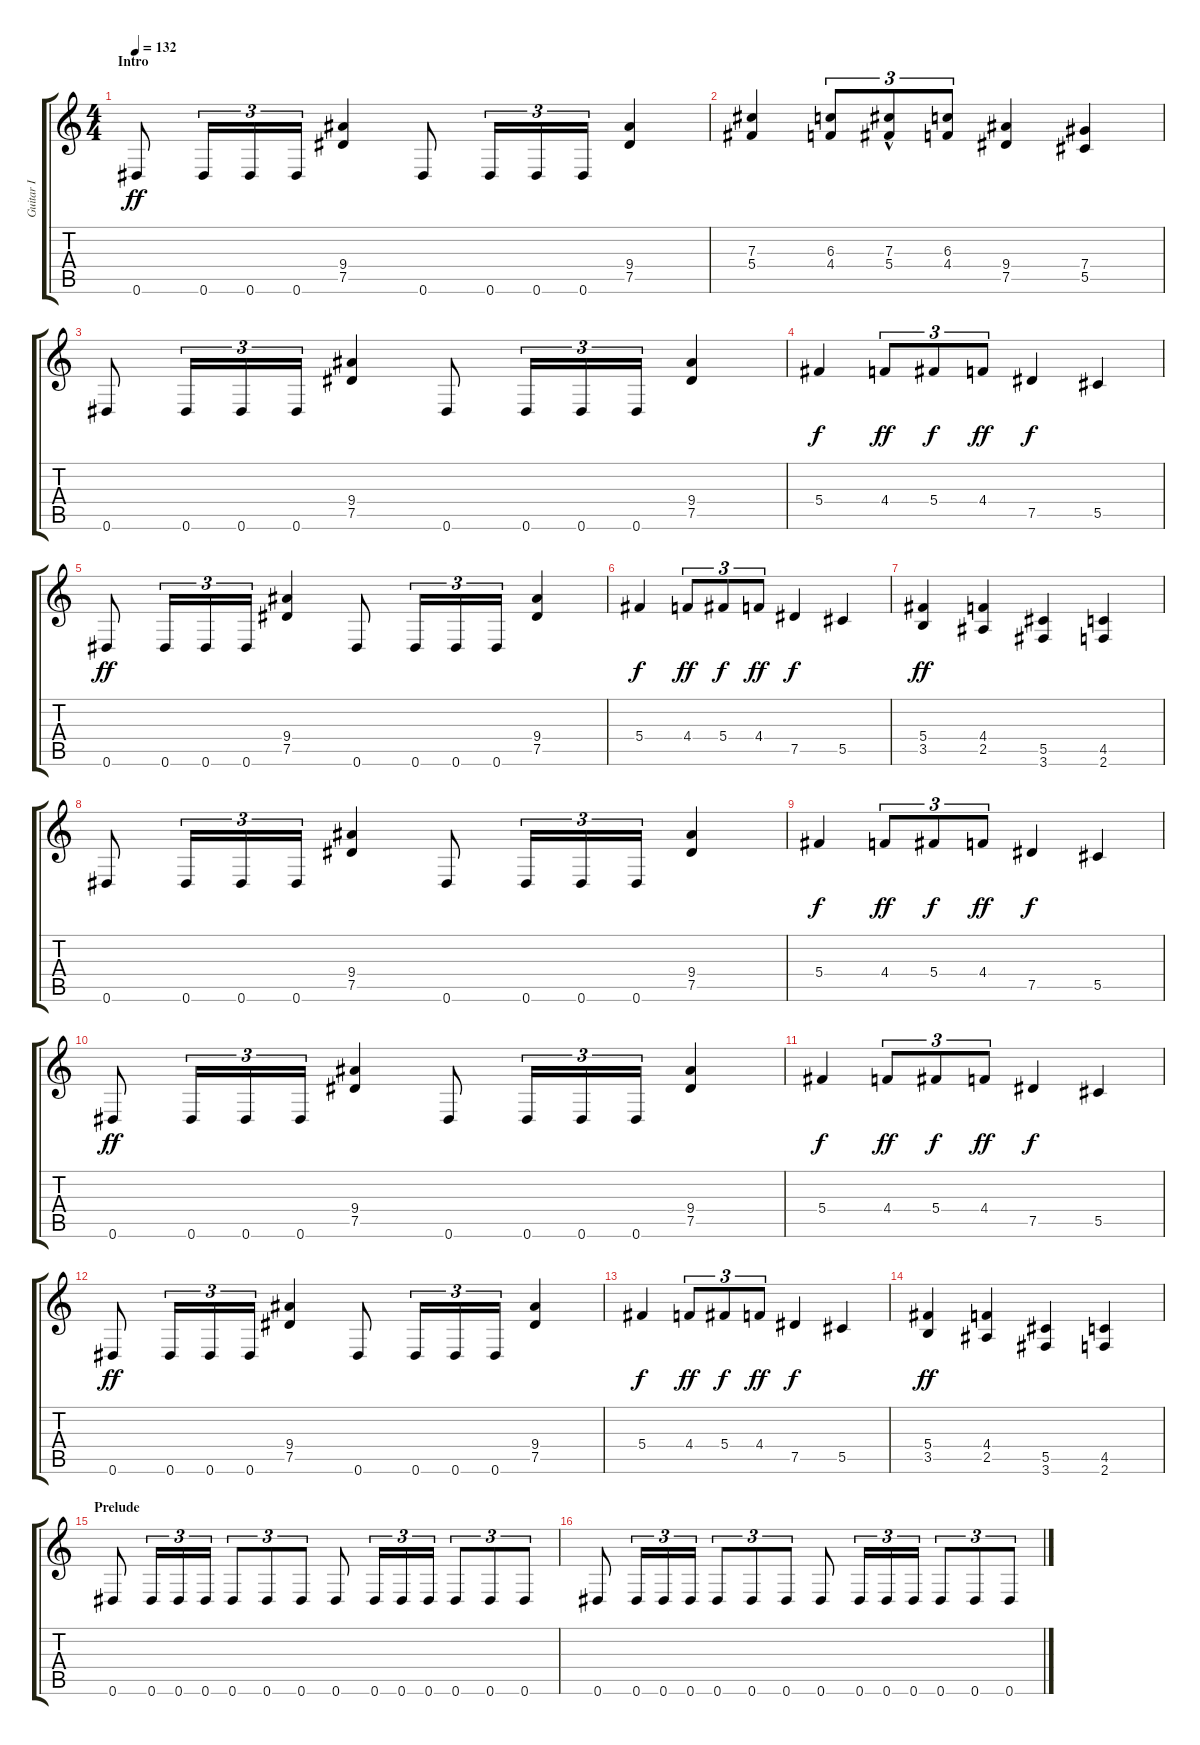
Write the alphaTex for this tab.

\track ("Guitar I" "Guitar I") {instrument distortionguitar}
\staff {score tabs}
\tuning (Eb4 Bb3 Gb3 Db3 Ab2 Eb2) {hide}
\ts (4 4)
\section ("" "Intro")
\tempo 132
\clef g2
\ks c
0.6.8{txt "" dy ff instrument distortionguitar} 0.6.16{tu (3 2)} 0.6.16{tu (3 2)} 0.6.16{tu (3 2)} (9.4 7.5).4 0.6.8 0.6.16{tu (3 2)} 0.6.16{tu (3 2)} 0.6.16{tu (3 2)} (9.4 7.5).4 |
(7.3 5.4).4 (6.3 4.4).8{tu (3 2)} (7.3{hac} 5.4).8{tu (3 2)} (6.3 4.4).8{tu (3 2)} (9.4 7.5).4 (7.4 5.5).4 |
0.6.8 0.6.16{tu (3 2)} 0.6.16{tu (3 2)} 0.6.16{tu (3 2)} (9.4 7.5).4 0.6.8 0.6.16{tu (3 2)} 0.6.16{tu (3 2)} 0.6.16{tu (3 2)} (9.4 7.5).4 |
5.4.4{dy f} 4.4.8{tu (3 2) dy ff} 5.4.8{tu (3 2) dy f} 4.4.8{tu (3 2) dy ff} 7.5.4{dy f} 5.5.4 |
0.6.8{dy ff} 0.6.16{tu (3 2)} 0.6.16{tu (3 2)} 0.6.16{tu (3 2)} (9.4 7.5).4 0.6.8 0.6.16{tu (3 2)} 0.6.16{tu (3 2)} 0.6.16{tu (3 2)} (9.4 7.5).4 |
5.4.4{dy f} 4.4.8{tu (3 2) dy ff} 5.4.8{tu (3 2) dy f} 4.4.8{tu (3 2) dy ff} 7.5.4{dy f} 5.5.4 |
(5.4 3.5).4{dy ff} (4.4 2.5).4 (5.5 3.6).4 (4.5 2.6).4 |
0.6.8 0.6.16{tu (3 2)} 0.6.16{tu (3 2)} 0.6.16{tu (3 2)} (9.4 7.5).4 0.6.8 0.6.16{tu (3 2)} 0.6.16{tu (3 2)} 0.6.16{tu (3 2)} (9.4 7.5).4 |
5.4.4{dy f} 4.4.8{tu (3 2) dy ff} 5.4.8{tu (3 2) dy f} 4.4.8{tu (3 2) dy ff} 7.5.4{dy f} 5.5.4 |
0.6.8{dy ff} 0.6.16{tu (3 2)} 0.6.16{tu (3 2)} 0.6.16{tu (3 2)} (9.4 7.5).4 0.6.8 0.6.16{tu (3 2)} 0.6.16{tu (3 2)} 0.6.16{tu (3 2)} (9.4 7.5).4 |
5.4.4{dy f} 4.4.8{tu (3 2) dy ff} 5.4.8{tu (3 2) dy f} 4.4.8{tu (3 2) dy ff} 7.5.4{dy f} 5.5.4 |
0.6.8{dy ff} 0.6.16{tu (3 2)} 0.6.16{tu (3 2)} 0.6.16{tu (3 2)} (9.4 7.5).4 0.6.8 0.6.16{tu (3 2)} 0.6.16{tu (3 2)} 0.6.16{tu (3 2)} (9.4 7.5).4 |
5.4.4{dy f} 4.4.8{tu (3 2) dy ff} 5.4.8{tu (3 2) dy f} 4.4.8{tu (3 2) dy ff} 7.5.4{dy f} 5.5.4 |
(5.4 3.5).4{dy ff} (4.4 2.5).4 (5.5 3.6).4 (4.5 2.6).4 |
\section ("" "Prelude")
0.6.8 0.6.16{tu (3 2)} 0.6.16{tu (3 2)} 0.6.16{tu (3 2)} 0.6.8{tu (3 2)} 0.6.8{tu (3 2)} 0.6.8{tu (3 2)} 0.6.8 0.6.16{tu (3 2)} 0.6.16{tu (3 2)} 0.6.16{tu (3 2)} 0.6.8{tu (3 2)} 0.6.8{tu (3 2)} 0.6.8{tu (3 2)} |
0.6.8 0.6.16{tu (3 2)} 0.6.16{tu (3 2)} 0.6.16{tu (3 2)} 0.6.8{tu (3 2)} 0.6.8{tu (3 2)} 0.6.8{tu (3 2)} 0.6.8 0.6.16{tu (3 2)} 0.6.16{tu (3 2)} 0.6.16{tu (3 2)} 0.6.8{tu (3 2)} 0.6.8{tu (3 2)} 0.6.8{tu (3 2)}
